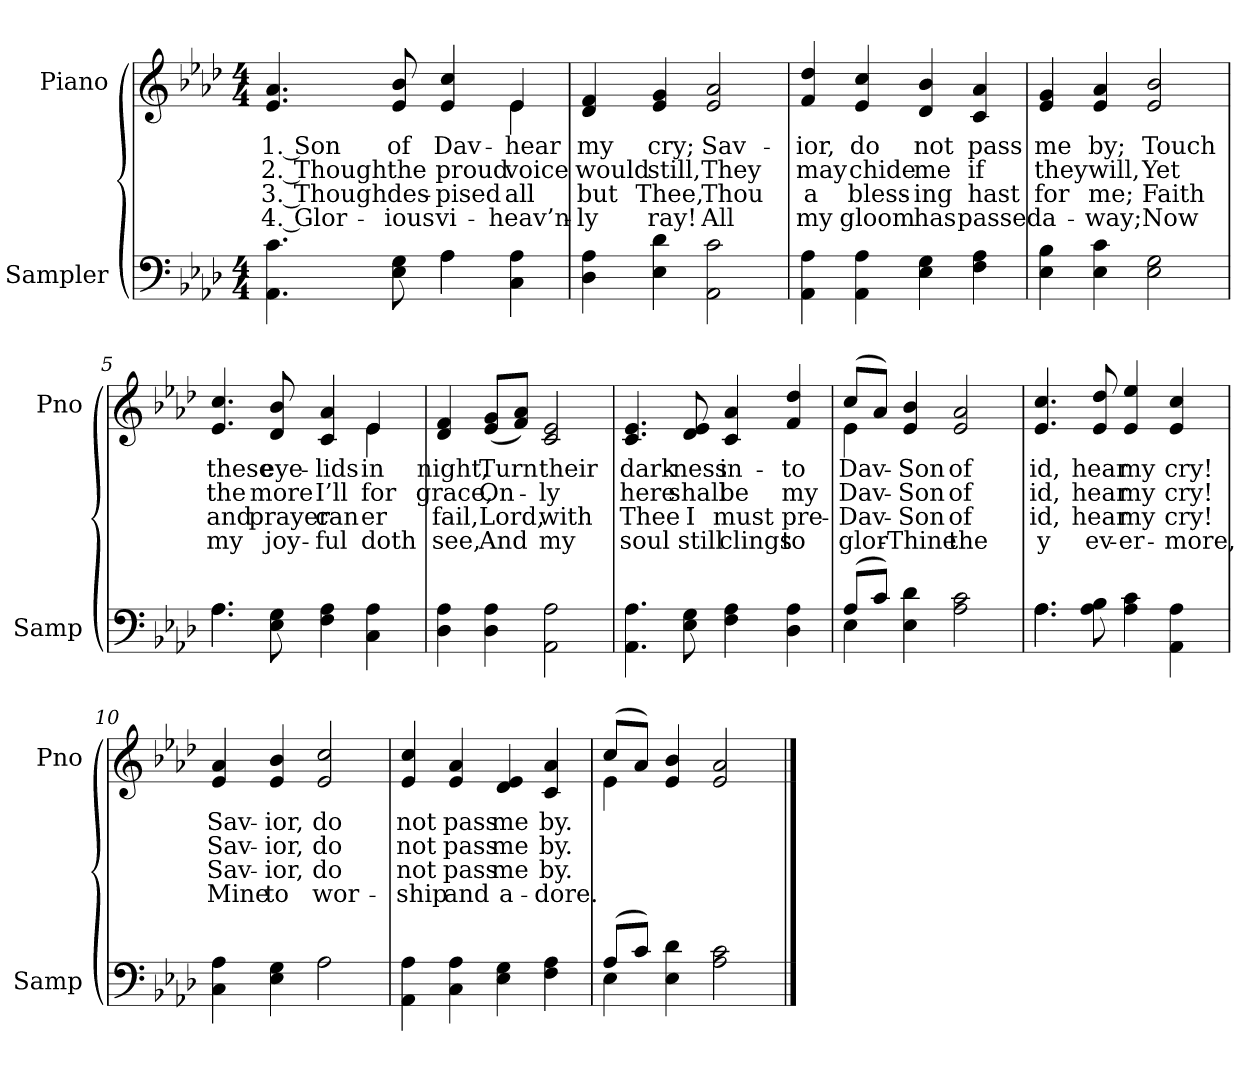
**kern	**kern	**text	**text	**text	**text
*part2	*part1	*part1	*part1	*part1	*part1
*staff2	*staff1	*staff1	*staff1	*staff1	*staff1
*I"Sampler	*I"Piano	*	*	*	*
*I'Samp	*I'Pno	*	*	*	*
*clefF4	*clefG2	*	*	*	*
*k[b-e-a-d-]	*k[b-e-a-d-]	*	*	*	*
*A-:	*A-:	*	*	*	*
*M4/4	*M4/4	*	*	*	*
=1	=1	=1	=1	=1	=1
*^	*^	*	*	*	*
4.AA- 4.c	2ryy	4.e- 4.a-	2.ryy	1. Son	2. Though	3. Though	4. Glor-
8E- 8G	.	8e- 8b-	.	of	the	des-	-ious
4A-\	4A-	4e- 4cc	.	Dav-	proud	-pised	vi-
4C 4A-	4ryy	4e-/	4e-	hear	voice	all	heav’n-
*v	*v	*	*	*	*	*	*
*	*v	*v	*	*	*	*
=2	=2	=2	=2	=2	=2
4D- 4A-	4d- 4f	my	would	but	-ly
4E- 4d-	4e- 4g	cry;	still,	Thee,	ray!
2AA- 2c	2e- 2a-	Sav-	They	Thou	All
=3	=3	=3	=3	=3	=3
4AA- 4A-	4f 4dd-	-ior,	may	a	my
4AA- 4A-	4e- 4cc	do	chide	bless-	gloom
4E- 4G	4d- 4b-	not	me	-ing	has
4F 4A-	4c 4a-	pass	if	hast	passed
=4	=4	=4	=4	=4	=4
4E- 4B-	4e- 4g	me	they	for	a-
4E- 4c	4e- 4a-	by;	will,	me;	-way;
2E- 2G	2e- 2b-	Touch	Yet	Faith	Now
=5	=5	=5	=5	=5	=5
*^	*^	*	*	*	*
4.A-\	4.A-	4.e- 4.cc	2.ryy	these	the	and	my
8E- 8G	2ryy	8d- 8b-	.	eye-	more	prayer	joy-
4F 4A-	.	4c 4a-	.	-lids	I’ll	can	-ful
4C 4A-	.	4e-/	4e-	in	for	-er	doth
.	8ryy	.	.	.	.	.	.
*v	*v	*	*	*	*	*	*
*	*v	*v	*	*	*	*
=6	=6	=6	=6	=6	=6
4D- 4A-	4d- 4f	night,	grace,	fail,	see,
4D- 4A-	(8e-/ 8g/L	Turn	On-	Lord,	And
.	8f/ 8a-/J)	.	.	.	.
2AA- 2A-	2c 2e-	their	-ly	with	my
=7	=7	=7	=7	=7	=7
4.AA- 4.A-	4.c 4.e-	dark-	here	Thee	soul
8E- 8G	8d- 8e-	-ness	shall	I	still
4F 4A-	4c 4a-	in-	be	must	clings
4D- 4A-	4f 4dd-	-to	my	pre-	to
=8	=8	=8	=8	=8	=8
*^	*^	*	*	*	*
(8A-/L	4E-	(8cc/L	4e-	Dav-	Dav-	Dav-	glor-
8c/J)	.	8a-/J)	.	.	.	.	.
4E- 4d-	2.ryy	4e- 4b-	2.ryy	Son	Son	Son	Thine
2A- 2c	.	2e- 2a-	.	of	of	of	the
*	*	*v	*v	*	*	*	*
=9	=9	=9	=9	=9	=9	=9
4.A-\	4.A-	4.e- 4.cc	-id,	-id,	-id,	-y
8A- 8B-	2ryy	8e- 8dd-	hear	hear	hear	ev-
4A- 4c	.	4e- 4ee-	my	my	my	-er-
4AA- 4A-	.	4e- 4cc	cry!	cry!	cry!	-more,
.	8ryy	.	.	.	.	.
*v	*v	*	*	*	*	*
=10	=10	=10	=10	=10	=10
4C 4A-	4e- 4a-	Sav-	Sav-	Sav-	Mine
4E- 4G	4e- 4b-	-ior,	-ior,	-ior,	to
2A-	2e- 2cc	do	do	do	wor-
=11	=11	=11	=11	=11	=11
4AA- 4A-	4e- 4cc	not	not	not	-ship
4C 4A-	4e- 4a-	pass	pass	pass	and
4E- 4G	4d- 4e-	me	me	me	a-
4F 4A-	4c 4a-	by.	by.	by.	-dore.
=12	=12	=12	=12	=12	=12
*^	*^	*	*	*	*
(8A-/L	4E-	(8cc/L	4e-	.	.	.	.
8c/J)	.	8a-/J)	.	.	.	.	.
4E- 4d-	2.ryy	4e- 4b-	2.ryy	.	.	.	.
2A- 2c	.	2e- 2a-	.	.	.	.	.
*v	*v	*	*	*	*	*	*
*	*v	*v	*	*	*	*
==	==	==	==	==	==
*-	*-	*-	*-	*-	*-
